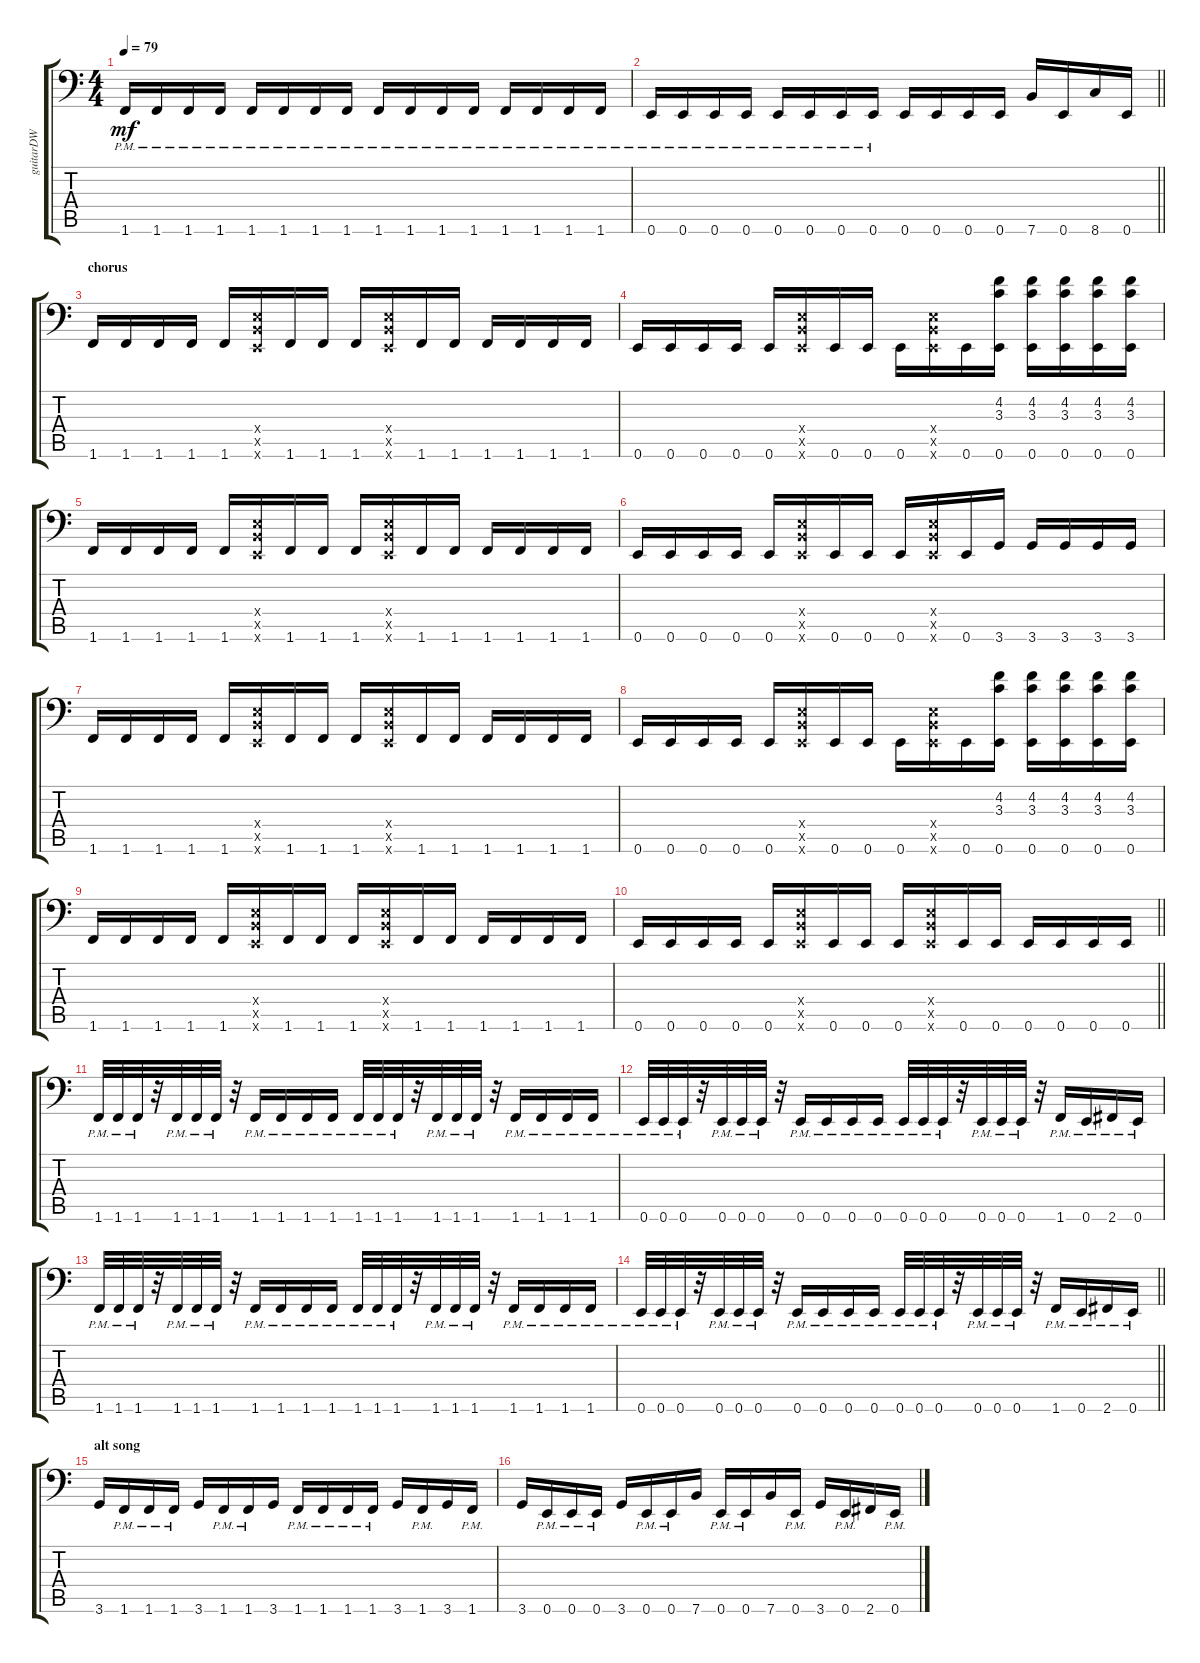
\track ("guitarDW" "guitarDW") {instrument distortionguitar}
\staff {score tabs}
\tuning (Gb3 Db3 A2 E2 B1 E1) {hide}
\ts (4 4)
\tempo 79
\clef f4
\ks c
1.6{pm}.16{dy mf} 1.6{pm}.16 1.6{pm}.16 1.6{pm}.16 1.6{pm}.16 1.6{pm}.16 1.6{pm}.16 1.6{pm}.16 1.6{pm}.16 1.6{pm}.16 1.6{pm}.16 1.6{pm}.16 1.6{pm}.16 1.6{pm}.16 1.6{pm}.16 1.6{pm}.16 |
\barLineRight lightlight
0.6{pm}.16 0.6{pm}.16 0.6{pm}.16 0.6{pm}.16 0.6{pm}.16 0.6{pm}.16 0.6{pm}.16 0.6{pm}.16 0.6.16 0.6.16 0.6.16 0.6.16 7.6.16 0.6.16 8.6.16 0.6.16 |
\section ("" "chorus")
1.6.16 1.6.16 1.6.16 1.6.16 1.6.16 (0.4{x} 0.5{x} 0.6{x}).16 1.6.16 1.6.16 1.6.16 (0.4{x} 0.5{x} 0.6{x}).16 1.6.16 1.6.16 1.6.16 1.6.16 1.6.16 1.6.16 |
0.6.16 0.6.16 0.6.16 0.6.16 0.6.16 (0.4{x} 0.5{x} 0.6{x}).16 0.6.16 0.6.16 0.6.16 (0.4{x} 0.5{x} 0.6{x}).16 0.6.16 (4.2 3.3 0.6).16 (4.2 3.3 0.6).16 (4.2 3.3 0.6).16 (4.2 3.3 0.6).16 (4.2 3.3 0.6).16 |
1.6.16 1.6.16 1.6.16 1.6.16 1.6.16 (0.4{x} 0.5{x} 0.6{x}).16 1.6.16 1.6.16 1.6.16 (0.4{x} 0.5{x} 0.6{x}).16 1.6.16 1.6.16 1.6.16 1.6.16 1.6.16 1.6.16 |
0.6.16 0.6.16 0.6.16 0.6.16 0.6.16 (0.4{x} 0.5{x} 0.6{x}).16 0.6.16 0.6.16 0.6.16 (0.4{x} 0.5{x} 0.6{x}).16 0.6.16 3.6.16 3.6.16 3.6.16 3.6.16 3.6.16 |
1.6.16 1.6.16 1.6.16 1.6.16 1.6.16 (0.4{x} 0.5{x} 0.6{x}).16 1.6.16 1.6.16 1.6.16 (0.4{x} 0.5{x} 0.6{x}).16 1.6.16 1.6.16 1.6.16 1.6.16 1.6.16 1.6.16 |
0.6.16 0.6.16 0.6.16 0.6.16 0.6.16 (0.4{x} 0.5{x} 0.6{x}).16 0.6.16 0.6.16 0.6.16 (0.4{x} 0.5{x} 0.6{x}).16 0.6.16 (4.2 3.3 0.6).16 (4.2 3.3 0.6).16 (4.2 3.3 0.6).16 (4.2 3.3 0.6).16 (4.2 3.3 0.6).16 |
1.6.16 1.6.16 1.6.16 1.6.16 1.6.16 (0.4{x} 0.5{x} 0.6{x}).16 1.6.16 1.6.16 1.6.16 (0.4{x} 0.5{x} 0.6{x}).16 1.6.16 1.6.16 1.6.16 1.6.16 1.6.16 1.6.16 |
\barLineRight lightlight
0.6.16 0.6.16 0.6.16 0.6.16 0.6.16 (0.4{x} 0.5{x} 0.6{x}).16 0.6.16 0.6.16 0.6.16 (0.4{x} 0.5{x} 0.6{x}).16 0.6.16 0.6.16 0.6.16 0.6.16 0.6.16 0.6.16 |
1.6{pm}.32 1.6{pm}.32 1.6{pm}.32 r.32 1.6{pm}.32 1.6{pm}.32 1.6{pm}.32 r.32 1.6{pm}.16 1.6{pm}.16 1.6{pm}.16 1.6{pm}.16 1.6{pm}.32 1.6{pm}.32 1.6{pm}.32 r.32 1.6{pm}.32 1.6{pm}.32 1.6{pm}.32 r.32 1.6{pm}.16 1.6{pm}.16 1.6{pm}.16 1.6{pm}.16 |
0.6{pm}.32 0.6{pm}.32 0.6{pm}.32 r.32 0.6{pm}.32 0.6{pm}.32 0.6{pm}.32 r.32 0.6{pm}.16 0.6{pm}.16 0.6{pm}.16 0.6{pm}.16 0.6{pm}.32 0.6{pm}.32 0.6{pm}.32 r.32 0.6{pm}.32 0.6{pm}.32 0.6{pm}.32 r.32 1.6{pm}.16 0.6{pm}.16 2.6{pm}.16 0.6{pm}.16 |
1.6{pm}.32 1.6{pm}.32 1.6{pm}.32 r.32 1.6{pm}.32 1.6{pm}.32 1.6{pm}.32 r.32 1.6{pm}.16 1.6{pm}.16 1.6{pm}.16 1.6{pm}.16 1.6{pm}.32 1.6{pm}.32 1.6{pm}.32 r.32 1.6{pm}.32 1.6{pm}.32 1.6{pm}.32 r.32 1.6{pm}.16 1.6{pm}.16 1.6{pm}.16 1.6{pm}.16 |
\barLineRight lightlight
0.6{pm}.32 0.6{pm}.32 0.6{pm}.32 r.32 0.6{pm}.32 0.6{pm}.32 0.6{pm}.32 r.32 0.6{pm}.16 0.6{pm}.16 0.6{pm}.16 0.6{pm}.16 0.6{pm}.32 0.6{pm}.32 0.6{pm}.32 r.32 0.6{pm}.32 0.6{pm}.32 0.6{pm}.32 r.32 1.6{pm}.16 0.6{pm}.16 2.6{pm}.16 0.6{pm}.16 |
\section ("" "alt song")
3.6.16 1.6{pm}.16 1.6{pm}.16 1.6{pm}.16 3.6.16 1.6{pm}.16 1.6{pm}.16 3.6.16 1.6{pm}.16 1.6{pm}.16 1.6{pm}.16 1.6{pm}.16 3.6.16 1.6{pm}.16 3.6.16 1.6{pm}.16 |
3.6.16 0.6{pm}.16 0.6{pm}.16 0.6{pm}.16 3.6.16 0.6{pm}.16 0.6{pm}.16 7.6.16 0.6{pm}.16 0.6{pm}.16 7.6.16 0.6{pm}.16 3.6.16 0.6{pm}.16 2.6.16 0.6{pm}.16
